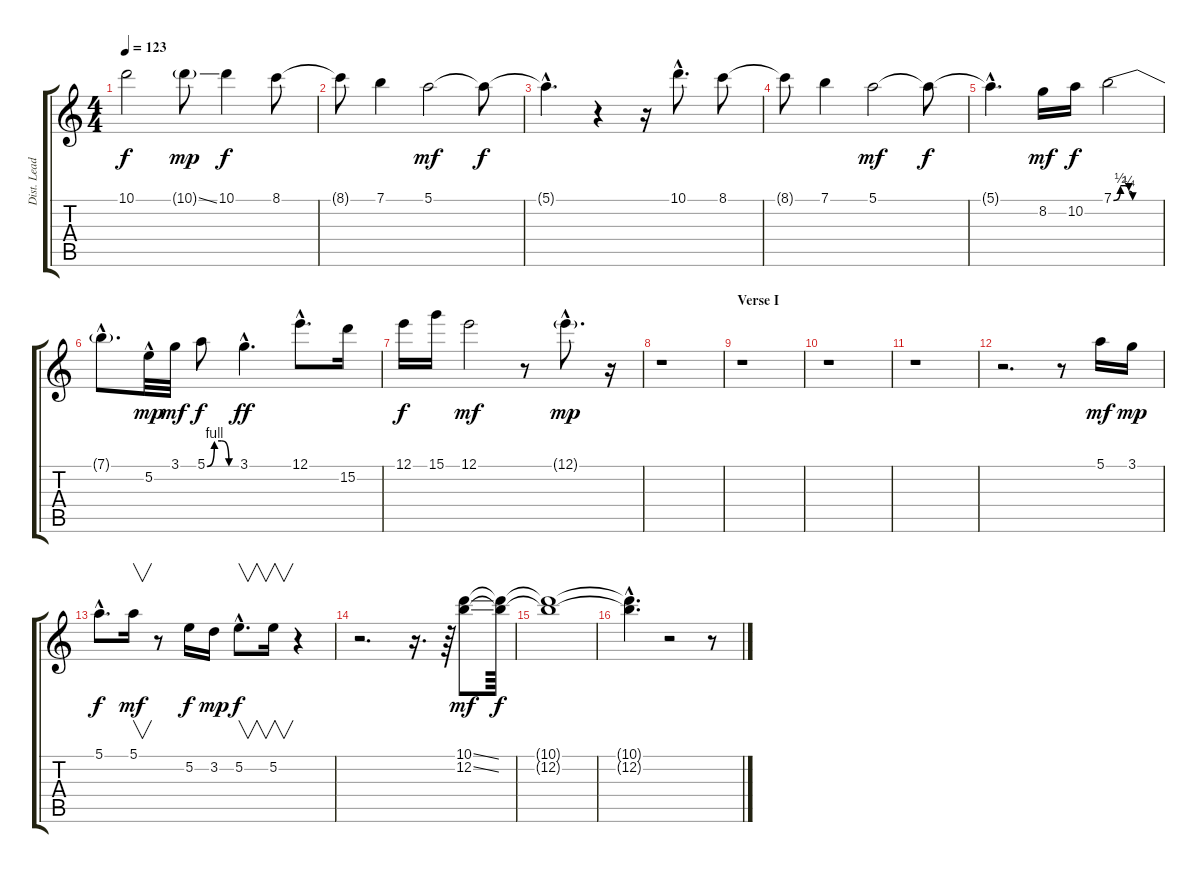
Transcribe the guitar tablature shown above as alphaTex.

\track ("Dist. Lead" "Dist. Lead") {instrument overdrivenguitar}
\staff {score tabs}
\tuning (E4 B3 G3 D3 A2 E2) {hide}
\ts (4 4)
\tempo 123
\clef g2
\ks c
10.1{t}.2{dy f} 10.1{ss g}.8{dy mp} 10.1.4{dy f} 8.1.8 |
8.1{t}.8 7.1.4 5.1.2{dy mf} 5.1{t}.8{dy f} |
5.1{hac t}.4{d} r.4 r.16 10.1{hac}.8{d} 8.1.8 |
8.1{t}.8 7.1.4 5.1.2{dy mf} 5.1{t}.8{dy f} |
5.1{hac t}.4{d} 8.2.16{dy mf} 10.2.16{dy f} 7.1{be (custom 0 0 9 2 15 2 20 1 25 0 30 0 45 0 60 0)}.2 |
7.1{hac t}.8{d} 5.2{hac}.32{dy mp} 3.1.32{dy mf} 5.1{be (custom 0 0 15 4 30 4 45 0 60 0)}.8{dy f} 3.1{hac}.4{d dy ff} 12.1{hac}.8{d} 15.2.16 |
12.1.16{dy f} 15.1.16 12.1.2{dy mf} r.8 12.1{g hac}.8{d dy mp} r.16 |
r.1 |
\section ("" "Verse I")
r.1 |
r.1 |
r.1 |
r.2{d} r.8 5.1.16{dy mf} 3.1.16{dy mp} |
5.1{hac}.8{d dy f} 5.1.16{v dy mf} r.8 5.2.16{dy f} 3.2.16{dy mp} 5.2{hac}.8{v d dy f} 5.2.16{v} r.4 |
r.2{d} r.16{d} r.64 (10.1{ss} 12.2{ss}).8{dy mf} (10.1{t} 12.2{t}).64{dy f} |
(10.1{t} 12.2{t}).1 |
(10.1{hac t} 12.2{hac t}).4{d} r.2 r.8
